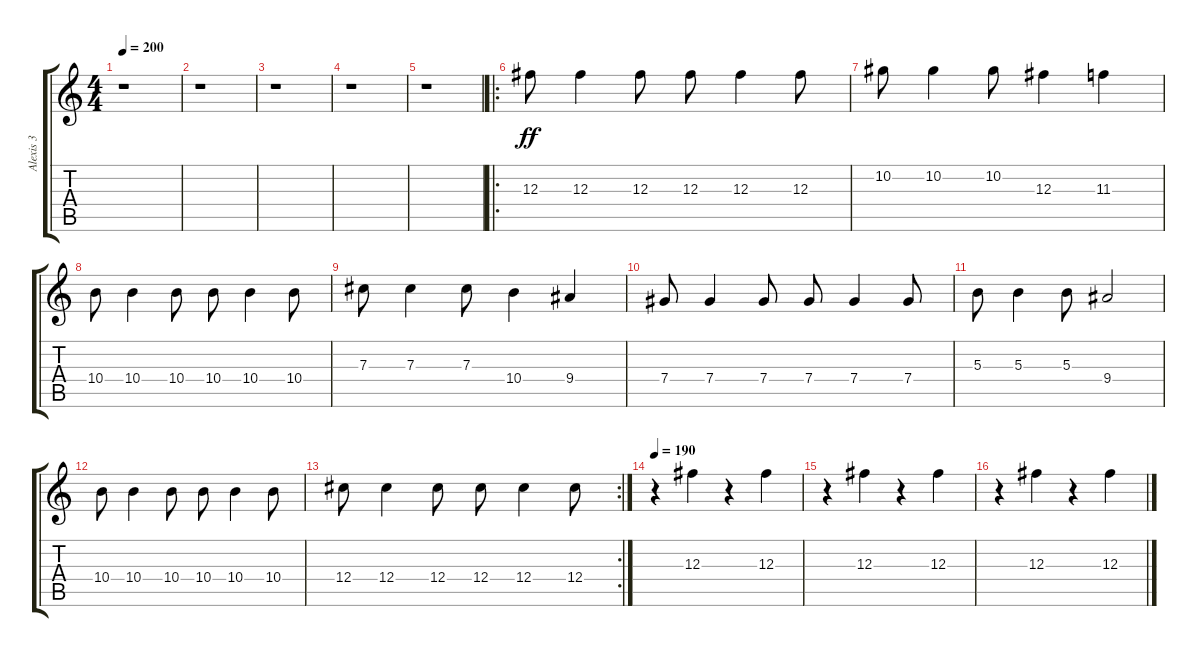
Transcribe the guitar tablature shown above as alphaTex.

\track ("Alexis 3" "Alexis 3") {instrument distortionguitar}
\staff {score tabs}
\tuning (Eb4 Bb3 Gb3 Db3 Ab2 Eb2) {hide}
\ts (4 4)
\tempo 200
\clef g2
\ks c
r.1{dy fff} |
r.1 |
r.1 |
r.1 |
r.1 |
\ro
12.3.8{dy ff} 12.3.4 12.3.8 12.3.8 12.3.4 12.3.8 |
10.2.8 10.2.4 10.2.8 12.3.4 11.3.4 |
10.4.8 10.4.4 10.4.8 10.4.8 10.4.4 10.4.8 |
7.3.8 7.3.4 7.3.8 10.4.4 9.4.4 |
7.4.8 7.4.4 7.4.8 7.4.8 7.4.4 7.4.8 |
5.3.8 5.3.4 5.3.8 9.4.2 |
10.4.8 10.4.4 10.4.8 10.4.8 10.4.4 10.4.8 |
\rc 2
12.4.8 12.4.4 12.4.8 12.4.8 12.4.4 12.4.8 |
\tempo 190
r.4 12.3.4 r.4 12.3.4 |
r.4 12.3.4 r.4 12.3.4 |
r.4 12.3.4 r.4 12.3.4
